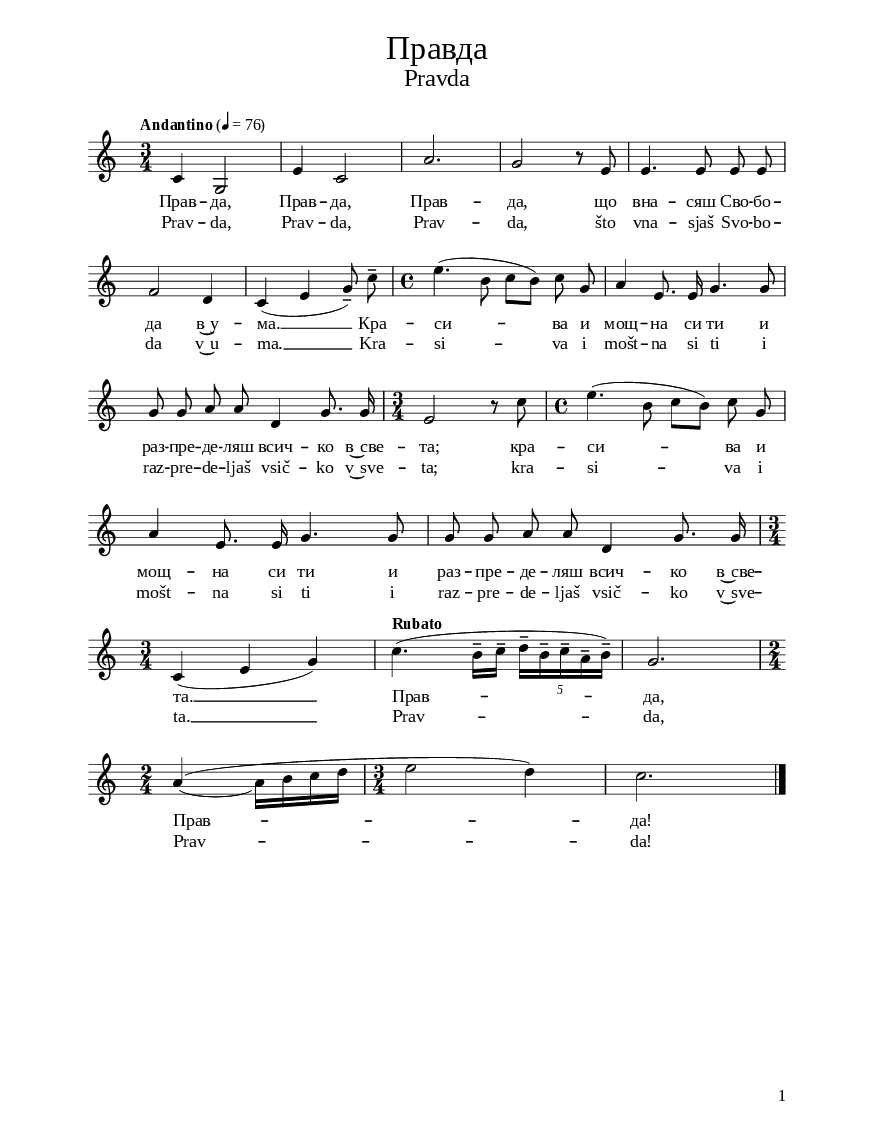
\version "2.24.2"

\include "include/globals.ily"

\bookpart {
  \label #'ref132
  \tocItem \markup "Правда – Pravda"
  \include "include/bookpart-paper.ily"
  \score {
    \include "include/score-layout.ily"


    \new Voice \absolute {
      \clef treble
      \key c \major
      \time 3/4
      \tempoFunc "Andantino" 4 "76"
      \autoBeamOff
      c'4  g2 | % 2
      e'4  c'2 | % 3
      a'2. | % 4
      g'2 r8  e'8 | % 5
      e'4.  e'8  e'8  e'8 \break | % 6
      f'2  d'4 | % 7
      c'4 (  e'4  g'8 ) --   c''8 -- | % 8
      \time 4/4  | % 8
      e''4. (  b'8  c''8 [  b'8 ] )
      c''8  g'8  | % 9
      a'4  e'8.  e'16  g'4.  g'8
      \break |
      g'8  g'8  a'8  a'8  d'4
      g'8.  g'16 |  % 11
      \time 3/4  | % 11
      e'2 r8  c''8 | % 12
      \time 4/4  | % 12
      e''4. (  b'8  c''8 [  b'8 ) ]
      c''8  g'8 \break | % 13
      a'4  e'8.  e'16  g'4.  g'8 | % 14
      g'8  g'8  a'8  a'8  d'4
      g'8.  g'16 | \break  % 15
      \time 3/4  | % 15
      c'4 (  e'4  g'4 )  | % 16
      \tempo "Rubato" c''4. ( b'16 -- [
      c''16 -- ]
      \times 4/5  {
        d''16 -- [  b'16 --  c''16 --
        a'16 --  b'16 ) -- ]
      }
      | % 17
      g'2. \break | % 18
      \time 2/4  | % 18
      a'4 ( ~  a'16 [  b'16  c''16
      d''16 ] | % 19
      \time 3/4  | % 19
      e''2  d''4 ) |
      c''2. \bar "|."
    }

    \addlyrics {
      Прав -- да, Прав -- да, Прав -- да,
      що вна -- сяш Сво -- бо -- да в~у
      -- ма. __   Кра -- си --
      ва и мощ -- на си ти и раз --
      пре -- де -- ляш всич -- ко в~све --
      та; кра -- си --   ва и
      мощ -- на си ти и раз -- пре -- де
      -- ляш всич -- ко в~све -- та. __
      Прав --
      да, Прав --
      да!}
      \addlyrics {
        Prav -- da, Prav -- da, Prav -- da,
        što vna -- sjaš Svo -- bo -- da v~u
        -- ma.  __  Kra -- si --
        va i mošt -- na si ti i raz --
        pre -- de -- ljaš vsič -- ko v~sve --
        ta; kra -- si --   va i
        mošt -- na si ti i raz -- pre -- de
        -- ljaš vsič -- ko v~sve -- ta. __
        Prav --
        da, Prav --
        da!}

        \header {
          title = \titleFunc "Правда" "Pravda"
        }

        \midi{}

      } % score
      \pageBreak
      % include foreign translation(s) of the song
      \version "2.24.2"

\markup \fill-line { \fontsize #deTitleFontSize "Gerechtigkeit" }
\markup \null
\markup \null
\markup \fontsize #deCoupletFontSize {
  \hspace #12
  \override #`(baseline-skip . ,deCoupletBaselineSkip)

  \column {

  \line { " "Gerechtigkeit, Gerechtigkeit, Gerechtigkeit,}

  \line { " "die du Freiheit für den Verstand bringst.}

  \line { " "Schön und mächtig bist du }

  \line { " "und verteilst alles in der Welt. }

  \line { " "Schön und mächtig bist du }

  \line { " "und verteilst alles in der Welt. }

  \line { " "Gerechtigkeit, Gerechtigkeit!}

  }
}


    } % bookpart
